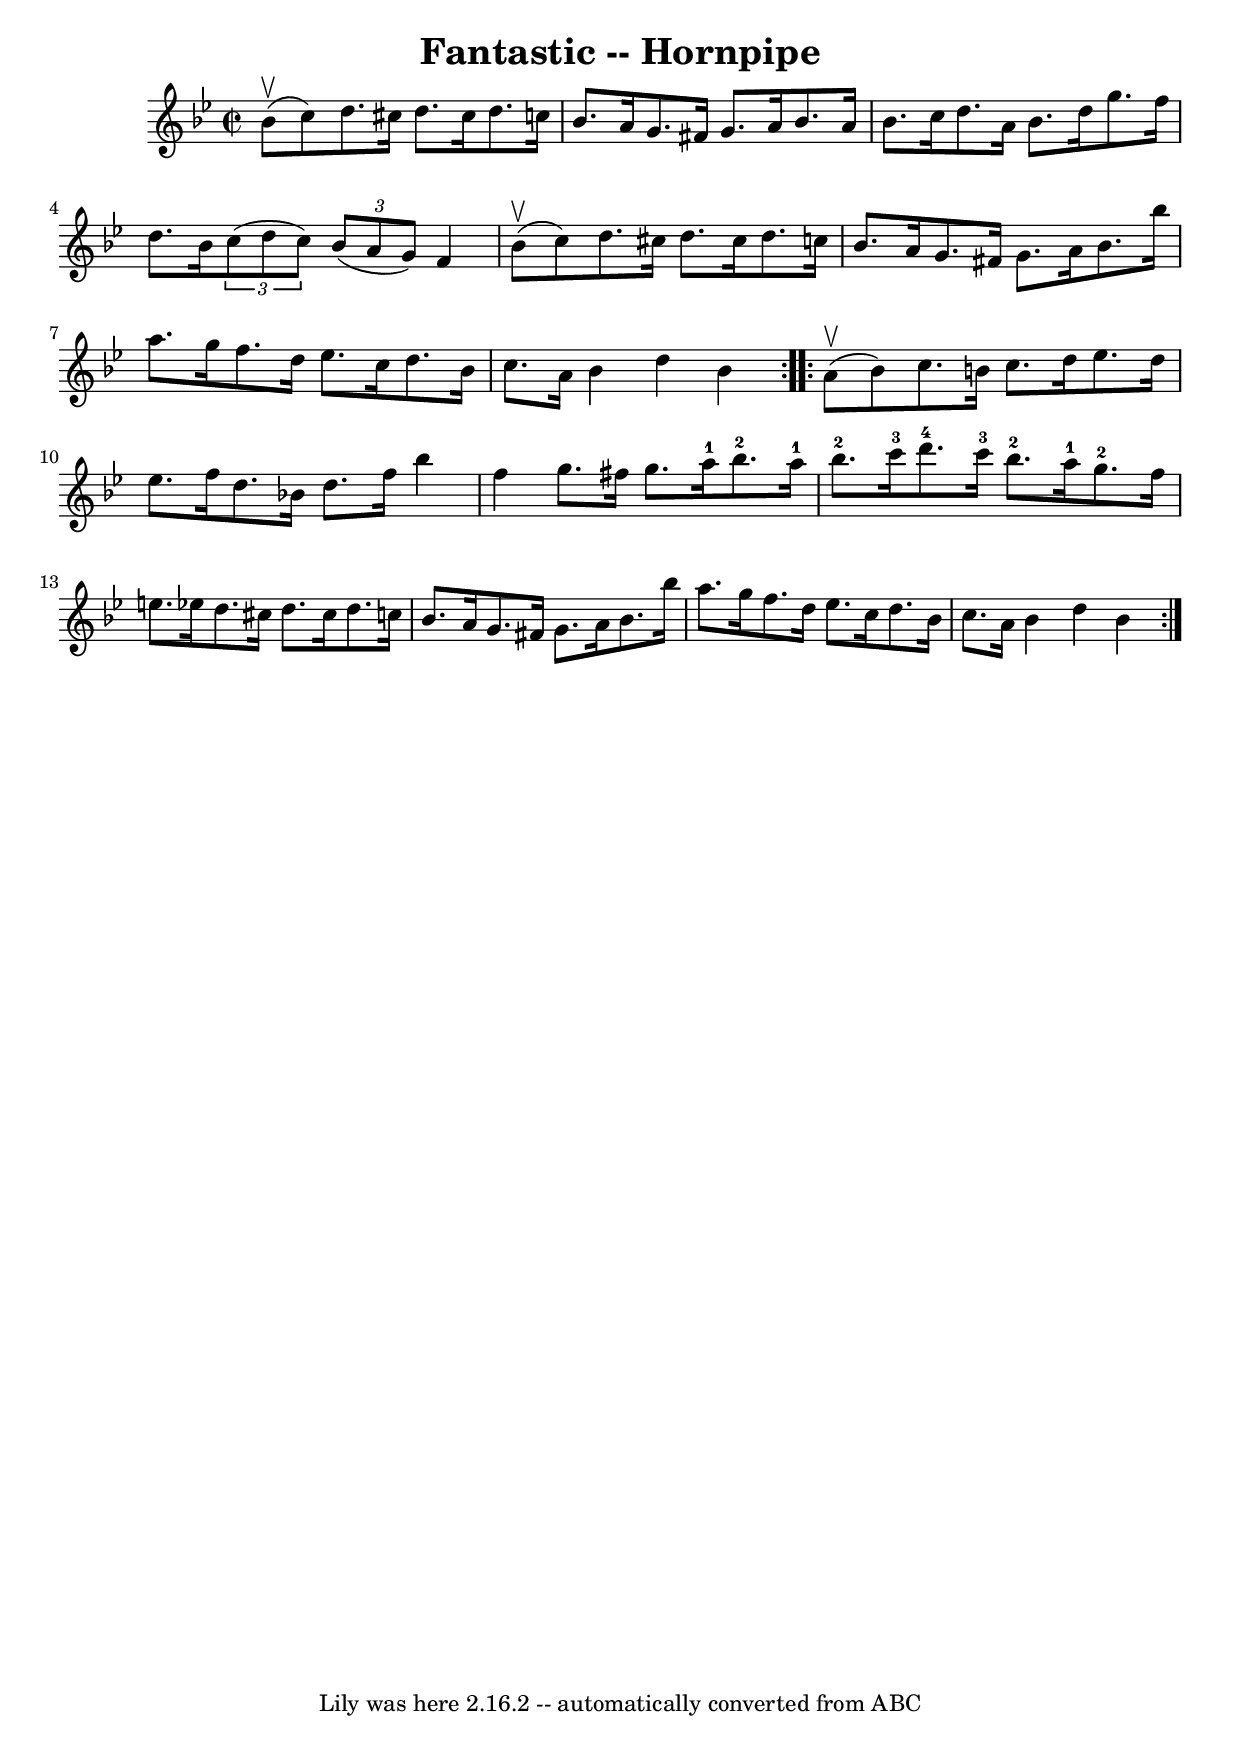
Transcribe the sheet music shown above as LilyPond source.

\version "2.16.2"
\include "Mammoth.ily"
\header {
  %% book = "Cole's 1000 Fiddle Tunes"
 crossRefNumber = "1"
 footnotes = ""
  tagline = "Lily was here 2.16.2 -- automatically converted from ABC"
  title = "Fantastic -- Hornpipe"

}
voicedefault =  {



  \repeat volta 2 {

    \override Staff.TimeSignature #'style = #'C
    \time 2/2      \key bes \major bes'8 (^\upbow c''8)  |
 d''8. cis''16 d''8. cis''16 d''8. c''!16 bes'8. a'16   |
 g'8. fis'16 g'8. a'16 bes'8. a'16 bes'8. c''16   |
 d''8. a'16 bes'8. d''16 g''8. f''16 d''8. bes'16    |
    \times 2/3 { c''8 (d''8 c''8) 
	       }   \times 2/3 { bes'8 (
				a'8 g'8)  			      } f'4 bes'8 (^\upbow c''8)  |
 d''8. cis''16 d''8. cis''16 d''8. c''!16 bes'8. a'16   |
 g'8. fis'16 g'8. a'16 bes'8. bes''16 a''8. g''16   |
 f''8. d''16 ees''8. c''16 d''8. bes'16 c''8. a'16    |
 bes'4 d''4 bes'4  
  }     
  \repeat volta 2 {
 a'8 (^\upbow bes'8)  |
 c''8. b'16 c''8. d''16 ees''8. d''16 ees''8. f''16   |
 d''8. bes'!16 d''8. f''16 bes''4 f''4   |
 g''8. fis''16 g''8. a''16-1 bes''8.-2 a''16-1 bes''8.-2 c'''16-3  |
 d'''8.-4 c'''16-3 bes''8.-2 a''16-1 g''8.-2 f''16 e''8. ees''!16   |
 d''8. cis''16 d''8. cis''16 d''8. c''!16 bes'8. a'16    |
 g'8. fis'16 g'8. a'16 bes'8. bes''16 a''8. g''16   |
 f''8. d''16 ees''8. c''16 d''8. bes'16 c''8. a'16   |
 bes'4 d''4 bes'4  
  }   

}

\score{
  <<

    \context Staff="default"
    {
      \voicedefault 
      
    }

  >>
  \layout {
    
  }
  \midi {
  }

}
